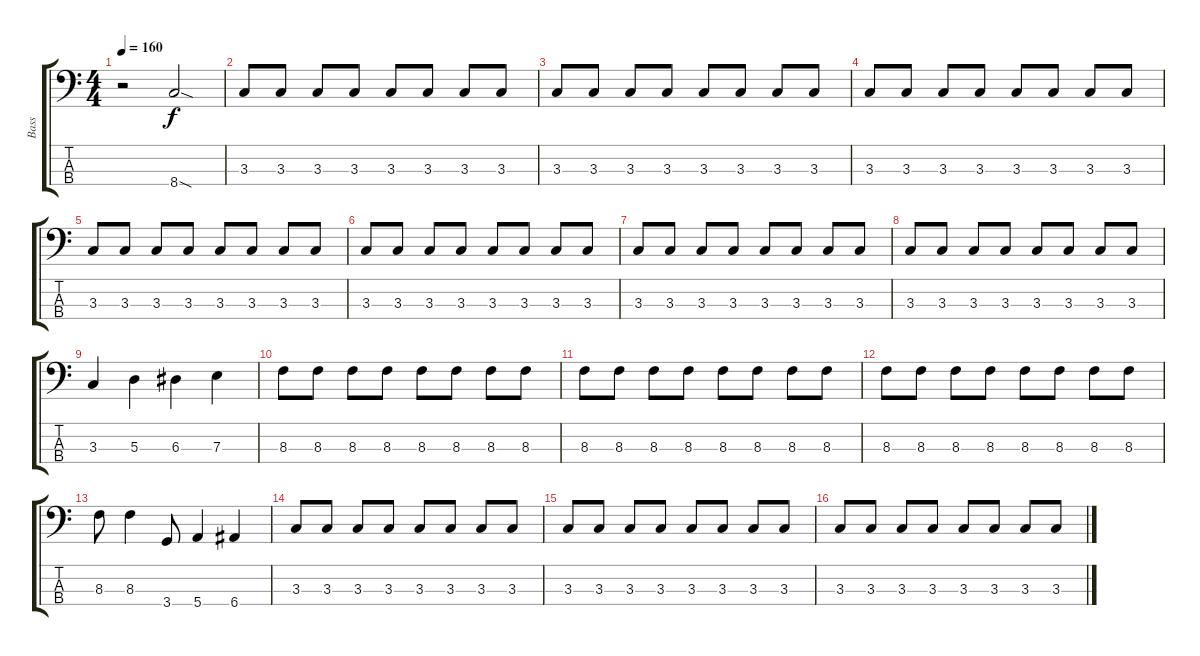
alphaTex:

\track ("Bass" "Bass") {instrument electricbassfinger}
\staff {score tabs}
\tuning (G2 D2 A1 E1) {hide}
\ts (4 4)
\tempo 160
\clef f4
\ks c
r.2{dy f} 8.4{sod}.2 |
3.3.8 3.3.8 3.3.8 3.3.8 3.3.8 3.3.8 3.3.8 3.3.8 |
3.3.8 3.3.8 3.3.8 3.3.8 3.3.8 3.3.8 3.3.8 3.3.8 |
3.3.8 3.3.8 3.3.8 3.3.8 3.3.8 3.3.8 3.3.8 3.3.8 |
3.3.8 3.3.8 3.3.8 3.3.8 3.3.8 3.3.8 3.3.8 3.3.8 |
3.3.8 3.3.8 3.3.8 3.3.8 3.3.8 3.3.8 3.3.8 3.3.8 |
3.3.8 3.3.8 3.3.8 3.3.8 3.3.8 3.3.8 3.3.8 3.3.8 |
3.3.8 3.3.8 3.3.8 3.3.8 3.3.8 3.3.8 3.3.8 3.3.8 |
3.3.4 5.3.4 6.3.4 7.3.4 |
8.3.8 8.3.8 8.3.8 8.3.8 8.3.8 8.3.8 8.3.8 8.3.8 |
8.3.8 8.3.8 8.3.8 8.3.8 8.3.8 8.3.8 8.3.8 8.3.8 |
8.3.8 8.3.8 8.3.8 8.3.8 8.3.8 8.3.8 8.3.8 8.3.8 |
8.3.8 8.3.4 3.4.8 5.4.4 6.4.4 |
3.3.8 3.3.8 3.3.8 3.3.8 3.3.8 3.3.8 3.3.8 3.3.8 |
3.3.8 3.3.8 3.3.8 3.3.8 3.3.8 3.3.8 3.3.8 3.3.8 |
3.3.8 3.3.8 3.3.8 3.3.8 3.3.8 3.3.8 3.3.8 3.3.8
